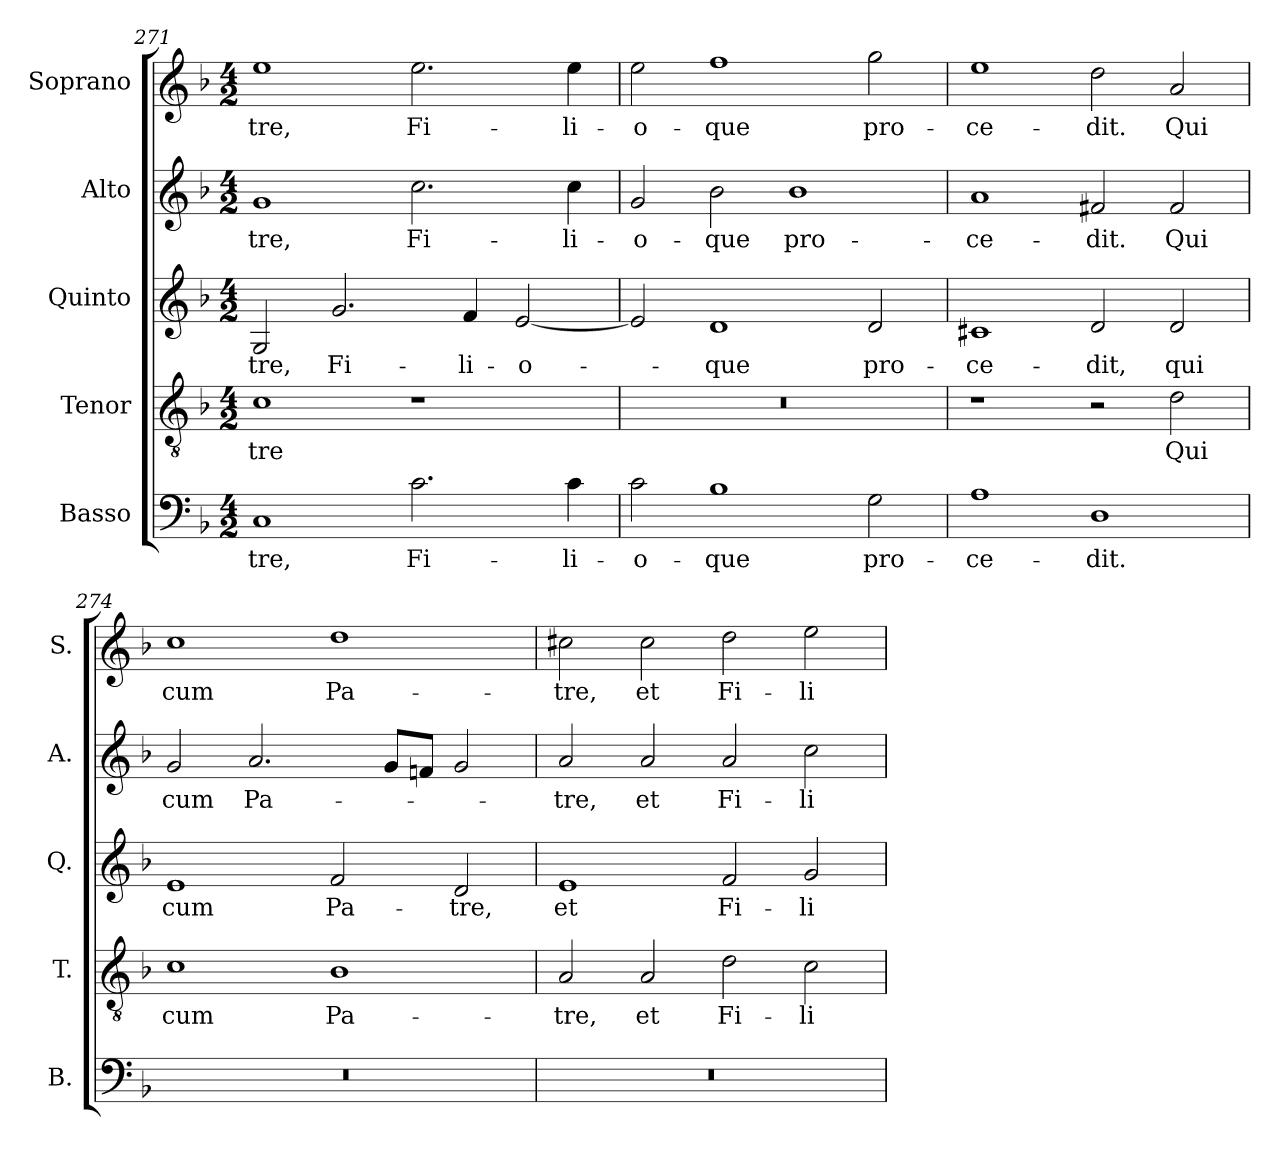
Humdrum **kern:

**kern	**text	**kern	**text	**kern	**text	**kern	**text	**kern	**text
*part5	*part5	*part4	*part4	*part3	*part3	*part2	*part2	*part1	*part1
*staff5	*staff5	*staff4	*staff4	*staff3	*staff3	*staff2	*staff2	*staff1	*staff1
*I"Basso	*	*I"Tenor	*	*I"Quinto	*	*I"Alto	*	*I"Soprano	*
*I'B.	*	*I'T.	*	*I'Q.	*	*I'A.	*	*I'S.	*
*clefF4	*	*clefGv2	*	*clefG2	*	*clefG2	*	*clefG2	*
*	*	*ITrd7c12	*	*	*	*	*	*	*
*k[b-]	*	*k[b-]	*	*k[b-]	*	*k[b-]	*	*k[b-]	*
*F:	*	*F:	*	*F:	*	*F:	*	*F:	*
*M4/2	*	*M4/2	*	*M4/2	*	*M4/2	*	*M4/2	*
=271	=271	=271	=271	=271	=271	=271	=271	=271	=271
!	!LO:LY:b:color=#000000	!	!	!	!	!	!	!	!
!	!	!	!LO:LY:b:color=#000000	!	!	!	!	!	!
!	!	!	!	!	!LO:LY:b:color=#000000	!	!	!	!
!	!	!	!	!	!	!	!LO:LY:b:color=#000000	!	!
!	!	!	!	!	!	!	!	!	!LO:LY:b:color=#000000
1Ci	-tre,	1Ci	-tre	2Gi/	-tre,	1gi	-tre,	1eei	-tre,
!	!	!	!	!	!LO:LY:b:color=#000000	!	!	!	!
.	.	.	.	2.gi/	Fi-	.	.	.	.
!	!LO:LY:b:color=#000000	!	!	!	!	!	!	!	!
!	!	!	!	!	!	!	!LO:LY:b:color=#000000	!	!
!	!	!	!	!	!	!	!	!	!LO:LY:b:color=#000000
2.ci\	Fi-	1r	.	.	.	2.cci\	Fi-	2.eei\	Fi-
!	!	!	!	!	!LO:LY:b:color=#000000	!	!	!	!
.	.	.	.	4fi/	-li-	.	.	.	.
!	!	!	!	!	!LO:LY:b:color=#000000	!	!	!	!
.	.	.	.	[2ei/	-o-	.	.	.	.
!	!LO:LY:b:color=#000000	!	!	!	!	!	!	!	!
!	!	!	!	!	!	!	!LO:LY:b:color=#000000	!	!
!	!	!	!	!	!	!	!	!	!LO:LY:b:color=#000000
4ci\	-li-	.	.	.	.	4cci\	-li-	4eei\	-li-
=272	=272	=272	=272	=272	=272	=272	=272	=272	=272
!	!LO:LY:b:color=#000000	!LO:N:vis=1	!	!	!	!	!	!	!
!	!	!	!	!	!	!	!LO:LY:b:color=#000000	!	!
!	!	!	!	!	!	!	!	!	!LO:LY:b:color=#000000
2ci\	-o-	0r	.	2ei/]	.	2gi/	-o-	2eei\	-o-
!	!LO:LY:b:color=#000000	!	!	!	!	!	!	!	!
!	!	!	!	!	!LO:LY:b:color=#000000	!	!	!	!
!	!	!	!	!	!	!	!LO:LY:b:color=#000000	!	!
!	!	!	!	!	!	!	!	!	!LO:LY:b:color=#000000
1B-i	-que	.	.	1di	-que	2b-i\	-que	1ffi	-que
!	!	!	!	!	!	!	!LO:LY:b:color=#000000	!	!
.	.	.	.	.	.	1b-i	pro-	.	.
!	!LO:LY:b:color=#000000	!	!	!	!	!	!	!	!
!	!	!	!	!	!LO:LY:b:color=#000000	!	!	!	!
!	!	!	!	!	!	!	!	!	!LO:LY:b:color=#000000
2Gi\	pro-	.	.	2di/	pro-	.	.	2ggi\	pro-
=273	=273	=273	=273	=273	=273	=273	=273	=273	=273
!	!LO:LY:b:color=#000000	!	!	!	!	!	!	!	!
!	!	!	!	!	!LO:LY:b:color=#000000	!	!	!	!
!	!	!	!	!	!	!	!LO:LY:b:color=#000000	!	!
!	!	!	!	!	!	!	!	!	!LO:LY:b:color=#000000
1Ai	-ce-	1r	.	1c#Xi	-ce-	1ai	-ce-	1eei	-ce-
!	!LO:LY:b:color=#000000	!	!	!	!	!	!	!	!
!	!	!	!	!	!LO:LY:b:color=#000000	!	!	!	!
!	!	!	!	!	!	!	!LO:LY:b:color=#000000	!	!
!	!	!	!	!	!	!	!	!	!LO:LY:b:color=#000000
1Di	-dit.	2r	.	2di/	-dit,	2f#Xi/	-dit.	2ddi\	-dit.
!	!	!	!LO:LY:b:color=#000000	!	!	!	!	!	!
!	!	!	!	!	!LO:LY:b:color=#000000	!	!	!	!
!	!	!	!	!	!	!	!LO:LY:b:color=#000000	!	!
!	!	!	!	!	!	!	!	!	!LO:LY:b:color=#000000
.	.	2Di\	Qui	2di/	qui	2f#i/	Qui	2ai/	Qui
=274	=274	=274	=274	=274	=274	=274	=274	=274	=274
!LO:N:vis=1	!	!	!	!	!	!	!	!	!
!	!	!	!LO:LY:b:color=#000000	!	!	!	!	!	!
!	!	!	!	!	!LO:LY:b:color=#000000	!	!	!	!
!	!	!	!	!	!	!	!LO:LY:b:color=#000000	!	!
!	!	!	!	!	!	!	!	!	!LO:LY:b:color=#000000
0r	.	1Ci	cum	1ei	cum	2gi/	cum	1cci	cum
!	!	!	!	!	!	!	!LO:LY:b:color=#000000	!	!
.	.	.	.	.	.	2.ai/	Pa-	.	.
!	!	!	!LO:LY:b:color=#000000	!	!	!	!	!	!
!	!	!	!	!	!LO:LY:b:color=#000000	!	!	!	!
!	!	!	!	!	!	!	!	!	!LO:LY:b:color=#000000
.	.	1BB-i	Pa-	2fi/	Pa-	.	.	1ddi	Pa-
.	.	.	.	.	.	8gi/L	.	.	.
.	.	.	.	.	.	8fni/J	.	.	.
!	!	!	!	!	!LO:LY:b:color=#000000	!	!	!	!
.	.	.	.	2di/	-tre,	2gi/	.	.	.
!!LO:PB:g=z
=275	=275	=275	=275	=275	=275	=275	=275	=275	=275
!LO:N:vis=1	!	!	!	!	!	!	!	!	!
!	!	!	!LO:LY:b:color=#000000	!	!	!	!	!	!
!	!	!	!	!	!LO:LY:b:color=#000000	!	!	!	!
!	!	!	!	!	!	!	!LO:LY:b:color=#000000	!	!
!	!	!	!	!	!	!	!	!	!LO:LY:b:color=#000000
0r	.	2AAi/	-tre,	1ei	et	2ai/	-tre,	2cc#Xi\	-tre,
!	!	!	!LO:LY:b:color=#000000	!	!	!	!	!	!
!	!	!	!	!	!	!	!LO:LY:b:color=#000000	!	!
!	!	!	!	!	!	!	!	!	!LO:LY:b:color=#000000
.	.	2AAi/	et	.	.	2ai/	et	2cc#i\	et
!	!	!	!LO:LY:b:color=#000000	!	!	!	!	!	!
!	!	!	!	!	!LO:LY:b:color=#000000	!	!	!	!
!	!	!	!	!	!	!	!LO:LY:b:color=#000000	!	!
!	!	!	!	!	!	!	!	!	!LO:LY:b:color=#000000
.	.	2Di\	Fi-	2fi/	Fi-	2ai/	Fi-	2ddi\	Fi-
!	!	!	!LO:LY:b:color=#000000	!	!	!	!	!	!
!	!	!	!	!	!LO:LY:b:color=#000000	!	!	!	!
!	!	!	!	!	!	!	!LO:LY:b:color=#000000	!	!
!	!	!	!	!	!	!	!	!	!LO:LY:b:color=#000000
.	.	2Ci\	-li-	2gi/	-li-	2cci\	-li-	2eei\	-li-
=	=	=	=	=	=	=	=	=	=
*-	*-	*-	*-	*-	*-	*-	*-	*-	*-
